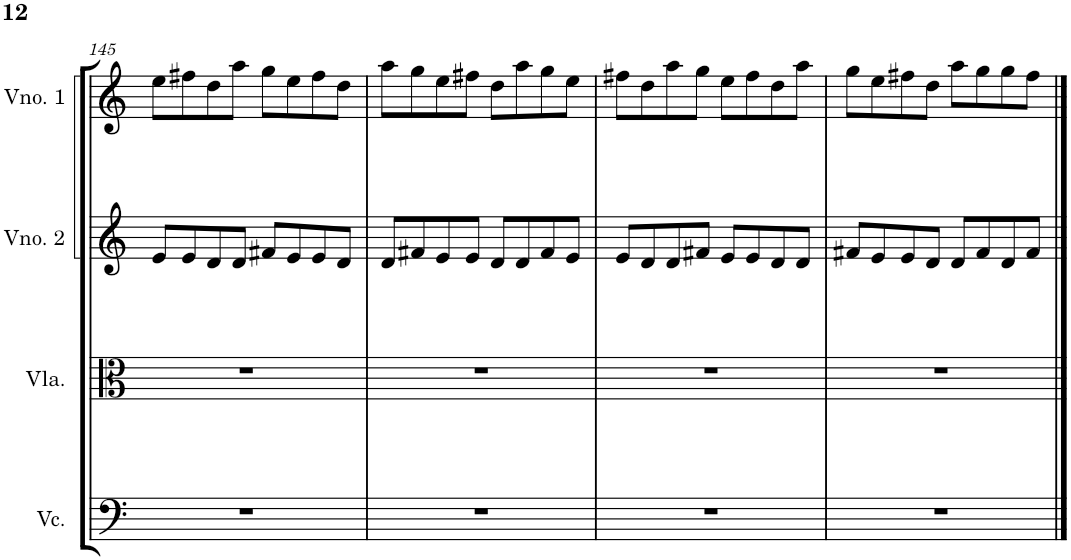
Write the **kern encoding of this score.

**kern	**kern	**kern	**kern
*part4	*part3	*part2	*part1
*staff4	*staff3	*staff2	*staff1
*I"Violoncelo	*I"Viola	*I"Violino 2	*I"Violino 1
*I'Vc.	*I'Vla.	*I'Vno. 2	*I'Vno. 1
!!LO:PB:g=z
*clefF4	*clefC3	*clefG2	*clefG2
*k[]	*k[]	*k[]	*k[]
*M4/4	*M4/4	*M4/4	*M4/4
=145	=145	=145	=145
1r	1r	8e/L	8ee\L
.	.	8e/	8ff#X\
.	.	8d/	8dd\
.	.	8d/J	8aa\J
.	.	8f#X/L	8gg\L
.	.	8e/	8ee\
.	.	8e/	8ff#\
.	.	8d/J	8dd\J
=146	=146	=146	=146
1r	1r	8d/L	8aa\L
.	.	8f#X/	8gg\
.	.	8e/	8ee\
.	.	8e/J	8ff#X\J
.	.	8d/L	8dd\L
.	.	8d/	8aa\
.	.	8f#/	8gg\
.	.	8e/J	8ee\J
=147	=147	=147	=147
1r	1r	8e/L	8ff#X\L
.	.	8d/	8dd\
.	.	8d/	8aa\
.	.	8f#X/J	8gg\J
.	.	8e/L	8ee\L
.	.	8e/	8ff#\
.	.	8d/	8dd\
.	.	8d/J	8aa\J
=148	=148	=148	=148
1r	1r	8f#X/L	8gg\L
.	.	8e/	8ee\
.	.	8e/	8ff#X\
.	.	8d/J	8dd\J
.	.	8d/L	8aa\L
.	.	8f#/	8gg\
.	.	8d/	8gg\
.	.	8f#/J	8ff#\J
==	==	==	==
*-	*-	*-	*-
